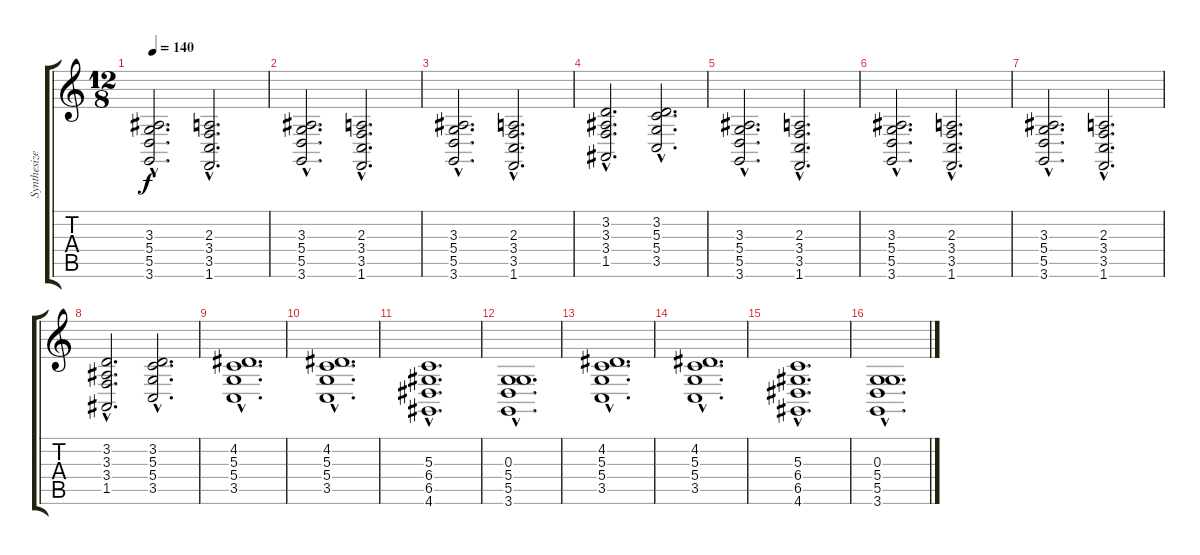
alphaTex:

\track ("Synthesizer (Arr. for Gtr.)" "Synthesize") {instrument synthstrings2}
\staff {score tabs}
\tuning (E4 B3 G3 D3 A2 E2) {hide}
\ts (12 8)
\tempo 140
\clef g2
\ks c
(3.3{hac} 5.4{hac} 5.5{hac} 3.6{hac}).2{d dy f instrument synthstrings2} (2.3{hac} 3.4{hac} 3.5{hac} 1.6{hac}).2{d} |
(3.3{hac} 5.4{hac} 5.5{hac} 3.6{hac}).2{d} (2.3{hac} 3.4{hac} 3.5{hac} 1.6{hac}).2{d} |
(3.3{hac} 5.4{hac} 5.5{hac} 3.6{hac}).2{d} (2.3{hac} 3.4{hac} 3.5{hac} 1.6{hac}).2{d} |
(3.2{hac} 3.3{hac} 3.4{hac} 1.5{hac}).2{d} (3.2{hac} 5.3{hac} 5.4{hac} 3.5{hac}).2{d} |
(3.3{hac} 5.4{hac} 5.5{hac} 3.6{hac}).2{d} (2.3{hac} 3.4{hac} 3.5{hac} 1.6{hac}).2{d} |
(3.3{hac} 5.4{hac} 5.5{hac} 3.6{hac}).2{d} (2.3{hac} 3.4{hac} 3.5{hac} 1.6{hac}).2{d} |
(3.3{hac} 5.4{hac} 5.5{hac} 3.6{hac}).2{d} (2.3{hac} 3.4{hac} 3.5{hac} 1.6{hac}).2{d} |
(3.2{hac} 3.3{hac} 3.4{hac} 1.5{hac}).2{d} (3.2{hac} 5.3{hac} 5.4{hac} 3.5{hac}).2{d} |
(4.2{hac} 5.3{hac} 5.4{hac} 3.5{hac}).1{d} |
(4.2{hac} 5.3{hac} 5.4{hac} 3.5{hac}).1{d} |
(5.3{hac} 6.4{hac} 6.5{hac} 4.6{hac}).1{d} |
(0.3{hac} 5.4{hac} 5.5{hac} 3.6{hac}).1{d} |
(4.2{hac} 5.3{hac} 5.4{hac} 3.5{hac}).1{d} |
(4.2{hac} 5.3{hac} 5.4{hac} 3.5{hac}).1{d} |
(5.3{hac} 6.4{hac} 6.5{hac} 4.6{hac}).1{d} |
(0.3{hac} 5.4{hac} 5.5{hac} 3.6{hac}).1{d}
